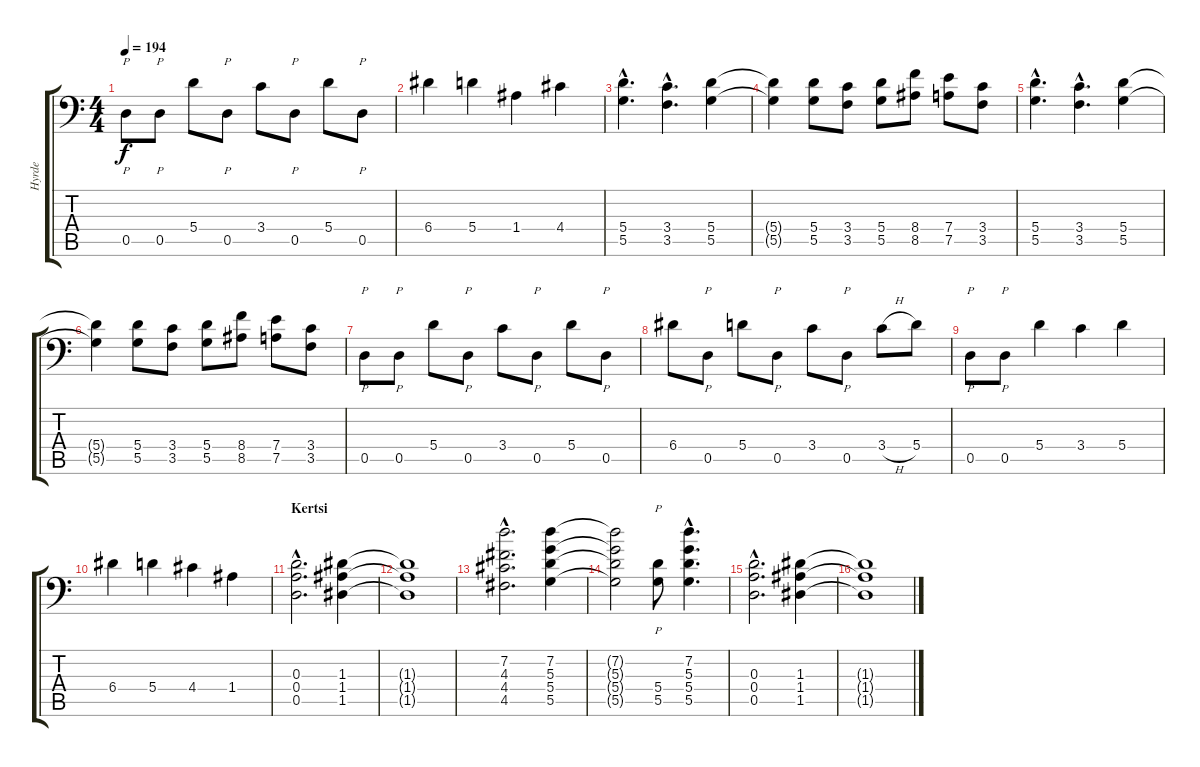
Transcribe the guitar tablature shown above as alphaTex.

\track ("Hyrde" "Hyrde") {instrument distortionguitar}
\staff {score tabs}
\tuning (B3 G3 D3 A2 D2 A1) {hide}
\ts (4 4)
\tempo 194
\clef f4
\ks c
0.5.8{p dy f} 0.5.8{p} 5.4.8 0.5.8{p} 3.4.8 0.5.8{p} 5.4.8 0.5.8{p} |
6.4.4 5.4.4 1.4.4 4.4.4 |
(5.4{hac} 5.5{hac}).4{d} (3.4{hac} 3.5{hac}).4{d} (5.4 5.5).4 |
(5.4{t} 5.5{t}).4 (5.4 5.5).8 (3.4 3.5).8 (5.4 5.5).8 (8.4 8.5).8 (7.4 7.5).8 (3.4 3.5).8 |
(5.4{hac} 5.5{hac}).4{d} (3.4{hac} 3.5{hac}).4{d} (5.4 5.5).4 |
(5.4{t} 5.5{t}).4 (5.4 5.5).8 (3.4 3.5).8 (5.4 5.5).8 (8.4 8.5).8 (7.4 7.5).8 (3.4 3.5).8 |
0.5.8{p} 0.5.8{p} 5.4.8 0.5.8{p} 3.4.8 0.5.8{p} 5.4.8 0.5.8{p} |
6.4.8 0.5.8{p} 5.4.8 0.5.8{p} 3.4.8 0.5.8{p} 3.4{h}.8 5.4.8 |
0.5.8{p} 0.5.8{p} 5.4.4 3.4.4 5.4.4 |
6.4.4 5.4.4 4.4.4 1.4.4 |
\section ("" "Kertsi")
(0.3{hac} 0.4{hac} 0.5{hac}).2{d} (1.3 1.4 1.5).4 |
(1.3{t} 1.4{t} 1.5{t}).1 |
(7.2{hac} 4.3{hac} 4.4{hac} 4.5{hac}).2{d} (7.2 5.3 5.4 5.5).4 |
(7.2{t} 5.3{t} 5.4{t} 5.5{t}).2 (5.4 5.5).8{p} (7.2{hac} 5.3{hac} 5.4{hac} 5.5{hac}).4{d} |
(0.3{hac} 0.4{hac} 0.5{hac}).2{d} (1.3 1.4 1.5).4 |
(1.3{t} 1.4{t} 1.5{t}).1
